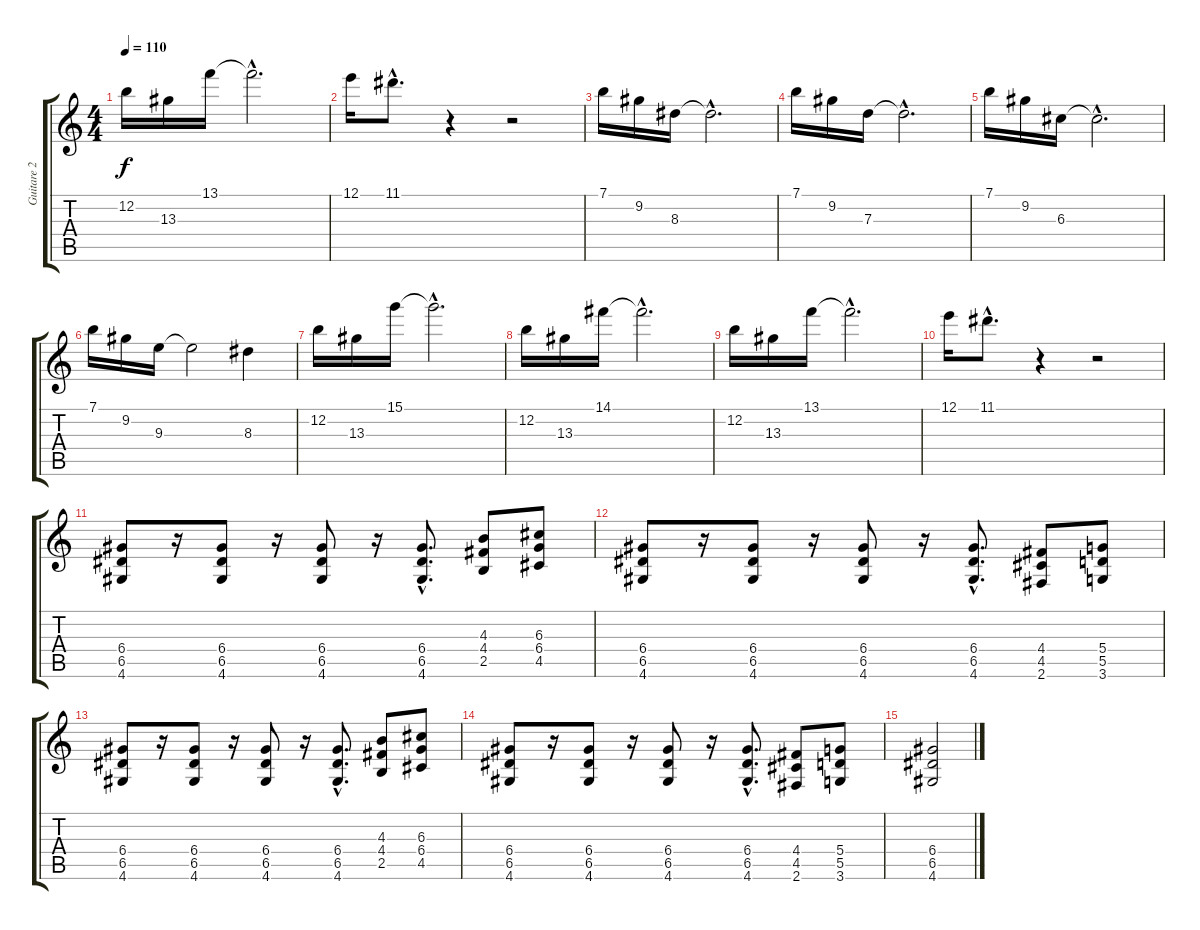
\track ("Guitare 2" "Guitare 2") {instrument distortionguitar}
\staff {score tabs}
\tuning (E4 B3 G3 D3 A2 E2) {hide}
\ts (4 4)
\tempo 110
\clef g2
\ks c
12.2.16{dy f} 13.3.16 13.1.16 13.1{hac t}.2{d} |
12.1.16 11.1{hac}.8{d} r.4 r.2 |
7.1.16 9.2.16 8.3.16 8.3{hac t}.2{d} |
7.1.16 9.2.16 7.3.16 7.3{hac t}.2{d} |
7.1.16 9.2.16 6.3.16 6.3{hac t}.2{d} |
7.1.16 9.2.16 9.3.16 9.3{t}.2 8.3.4 |
12.2.16 13.3.16 15.1.16 15.1{hac t}.2{d} |
12.2.16 13.3.16 14.1.16 14.1{hac t}.2{d} |
12.2.16 13.3.16 13.1.16 13.1{hac t}.2{d} |
12.1.16 11.1{hac}.8{d} r.4 r.2 |
(6.4 6.5 4.6).8 r.16 (6.4 6.5 4.6).8 r.16 (6.4 6.5 4.6).8 r.16 (6.4{hac} 6.5{hac} 4.6{hac}).8{d} (4.3 4.4 2.5).8 (6.3 6.4 4.5).8 |
(6.4 6.5 4.6).8 r.16 (6.4 6.5 4.6).8 r.16 (6.4 6.5 4.6).8 r.16 (6.4{hac} 6.5{hac} 4.6{hac}).8{d} (4.4 4.5 2.6).8 (5.4 5.5 3.6).8 |
(6.4 6.5 4.6).8 r.16 (6.4 6.5 4.6).8 r.16 (6.4 6.5 4.6).8 r.16 (6.4{hac} 6.5{hac} 4.6{hac}).8{d} (4.3 4.4 2.5).8 (6.3 6.4 4.5).8 |
(6.4 6.5 4.6).8 r.16 (6.4 6.5 4.6).8 r.16 (6.4 6.5 4.6).8 r.16 (6.4{hac} 6.5{hac} 4.6{hac}).8{d} (4.4 4.5 2.6).8 (5.4 5.5 3.6).8 |
(6.4 6.5 4.6).2
